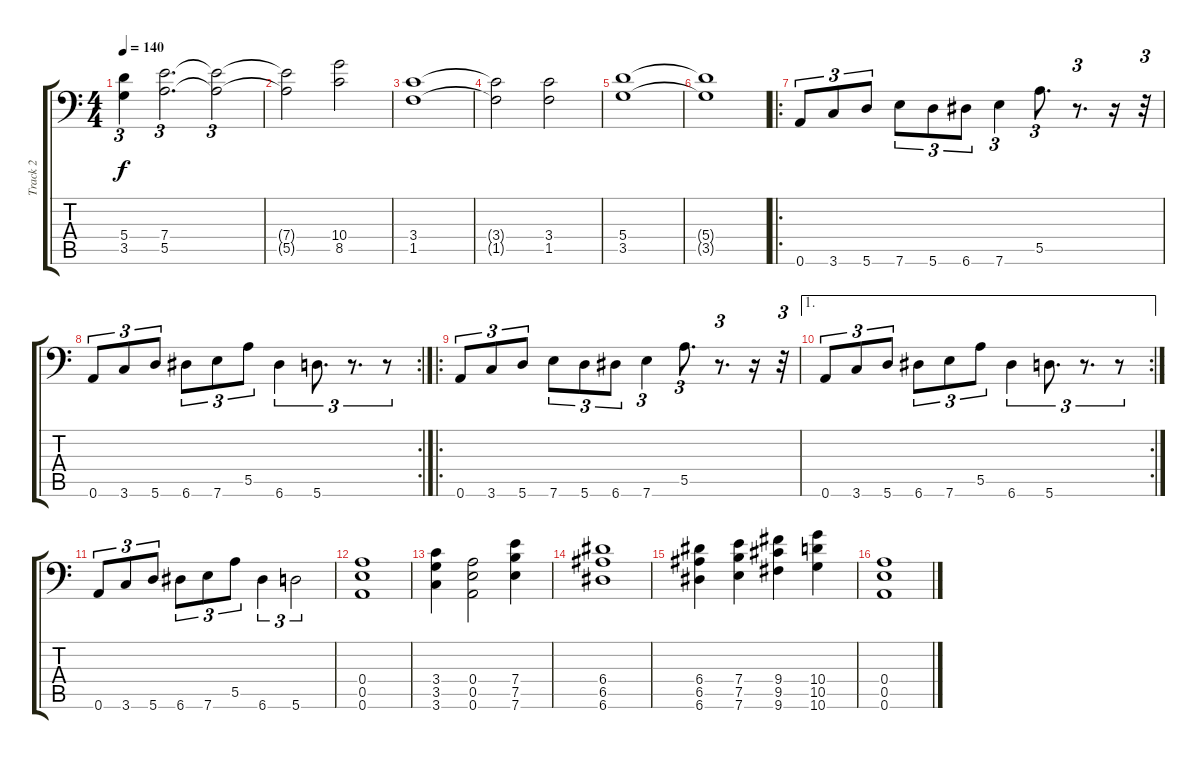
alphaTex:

\track ("Track 2" "Track 2") {instrument distortionguitar}
\staff {score tabs}
\tuning (B3 Gb3 D3 A2 E2 A1) {hide}
\ts (4 4)
\tempo 140
\clef f4
\ks c
(5.4 3.5).4{tu (3 2) dy f} (7.4 5.5).2{d tu (3 2)} (7.4{t} 5.5{t}).2{tu (3 2)} |
(7.4{t} 5.5{t}).2 (10.4 8.5).2 |
(3.4 1.5).1 |
(3.4{t} 1.5{t}).2 (3.4 1.5).2 |
(5.4 3.5).1 |
(5.4{t} 3.5{t}).1 |
\ro
0.6.8{tu (3 2)} 3.6.8{tu (3 2)} 5.6.8{tu (3 2)} 7.6.8{tu (3 2)} 5.6.8{tu (3 2)} 6.6.8{tu (3 2)} 7.6.4{tu (3 2)} 5.5.8{d tu (3 2)} r.8{d tu (3 2)} r.16 r.32{tu (3 2)} |
\rc 2
0.6.8{tu (3 2)} 3.6.8{tu (3 2)} 5.6.8{tu (3 2)} 6.6.8{tu (3 2)} 7.6.8{tu (3 2)} 5.5.8{tu (3 2)} 6.6.4{tu (3 2)} 5.6.8{d tu (3 2)} r.8{d tu (3 2)} r.8{tu (3 2)} |
\ro
0.6.8{tu (3 2)} 3.6.8{tu (3 2)} 5.6.8{tu (3 2)} 7.6.8{tu (3 2)} 5.6.8{tu (3 2)} 6.6.8{tu (3 2)} 7.6.4{tu (3 2)} 5.5.8{d tu (3 2)} r.8{d tu (3 2)} r.16 r.32{tu (3 2)} |
\ae 1
\rc 2
0.6.8{tu (3 2)} 3.6.8{tu (3 2)} 5.6.8{tu (3 2)} 6.6.8{tu (3 2)} 7.6.8{tu (3 2)} 5.5.8{tu (3 2)} 6.6.4{tu (3 2)} 5.6.8{d tu (3 2)} r.8{d tu (3 2)} r.8{tu (3 2)} |
0.6.8{tu (3 2)} 3.6.8{tu (3 2)} 5.6.8{tu (3 2)} 6.6.8{tu (3 2)} 7.6.8{tu (3 2)} 5.5.8{tu (3 2)} 6.6.4{tu (3 2)} 5.6.2{tu (3 2)} |
(0.4 0.5 0.6).1 |
(3.4 3.5 3.6).4 (0.4 0.5 0.6).2 (7.4 7.5 7.6).4 |
(6.4 6.5 6.6).1 |
(6.4 6.5 6.6).4 (7.4 7.5 7.6).4 (9.4 9.5 9.6).4 (10.4 10.5 10.6).4 |
(0.4 0.5 0.6).1
